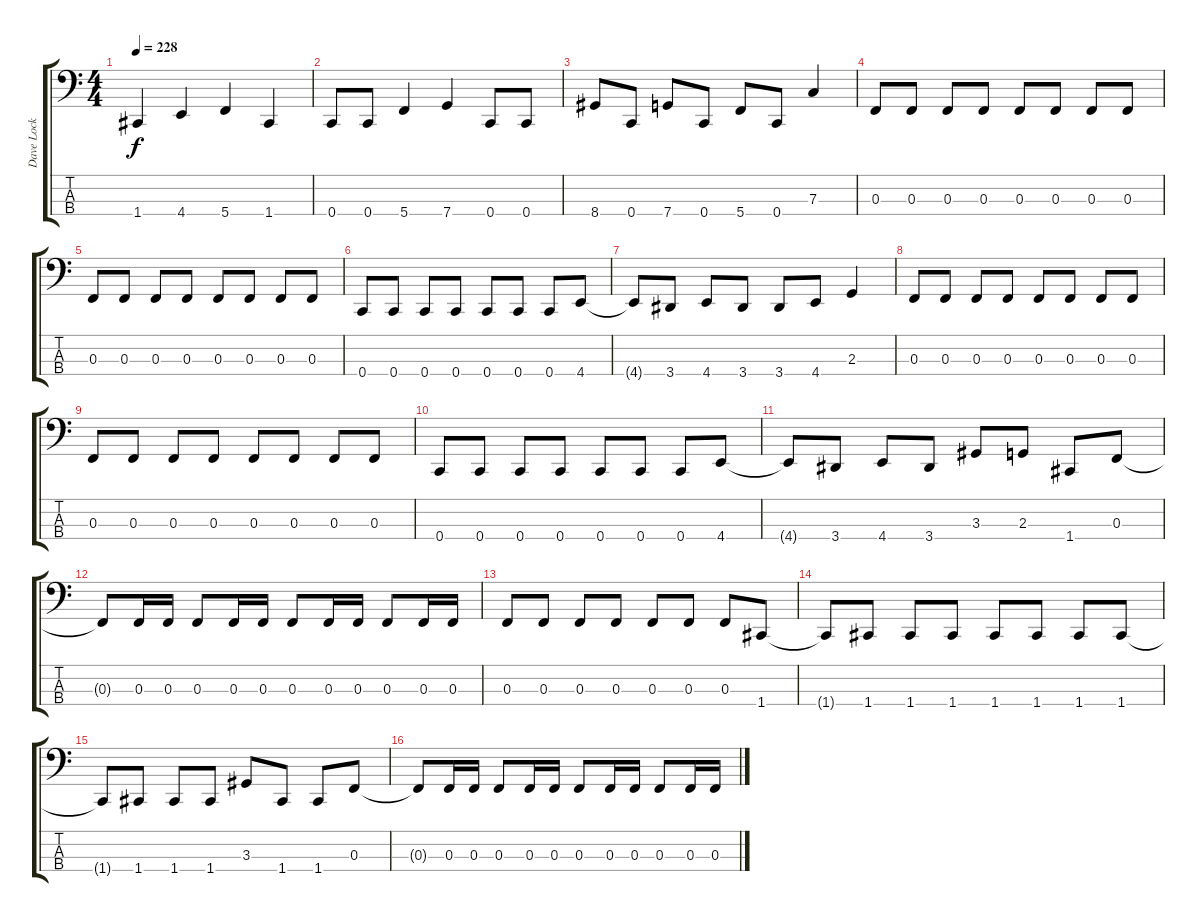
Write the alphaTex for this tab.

\track ("Dave Lock (Bass)" "Dave Lock ") {instrument electricbassfinger}
\staff {score tabs}
\tuning (Eb2 Bb1 F1 C1) {hide}
\ts (4 4)
\tempo 228
\clef f4
\ks c
1.4.4{dy f} 4.4.4 5.4.4 1.4.4 |
0.4.8 0.4.8 5.4.4 7.4.4 0.4.8 0.4.8 |
8.4.8 0.4.8 7.4.8 0.4.8 5.4.8 0.4.8 7.3.4 |
0.3.8 0.3.8 0.3.8 0.3.8 0.3.8 0.3.8 0.3.8 0.3.8 |
0.3.8 0.3.8 0.3.8 0.3.8 0.3.8 0.3.8 0.3.8 0.3.8 |
0.4.8 0.4.8 0.4.8 0.4.8 0.4.8 0.4.8 0.4.8 4.4.8 |
4.4{t}.8 3.4.8 4.4.8 3.4.8 3.4.8 4.4.8 2.3.4 |
0.3.8 0.3.8 0.3.8 0.3.8 0.3.8 0.3.8 0.3.8 0.3.8 |
0.3.8 0.3.8 0.3.8 0.3.8 0.3.8 0.3.8 0.3.8 0.3.8 |
0.4.8 0.4.8 0.4.8 0.4.8 0.4.8 0.4.8 0.4.8 4.4.8 |
4.4{t}.8 3.4.8 4.4.8 3.4.8 3.3.8 2.3.8 1.4.8 0.3.8 |
0.3{t}.8 0.3.16 0.3.16 0.3.8 0.3.16 0.3.16 0.3.8 0.3.16 0.3.16 0.3.8 0.3.16 0.3.16 |
0.3.8 0.3.8 0.3.8 0.3.8 0.3.8 0.3.8 0.3.8 1.4.8 |
1.4{t}.8 1.4.8 1.4.8 1.4.8 1.4.8 1.4.8 1.4.8 1.4.8 |
1.4{t}.8 1.4.8 1.4.8 1.4.8 3.3.8 1.4.8 1.4.8 0.3.8 |
0.3{t}.8 0.3.16 0.3.16 0.3.8 0.3.16 0.3.16 0.3.8 0.3.16 0.3.16 0.3.8 0.3.16 0.3.16
